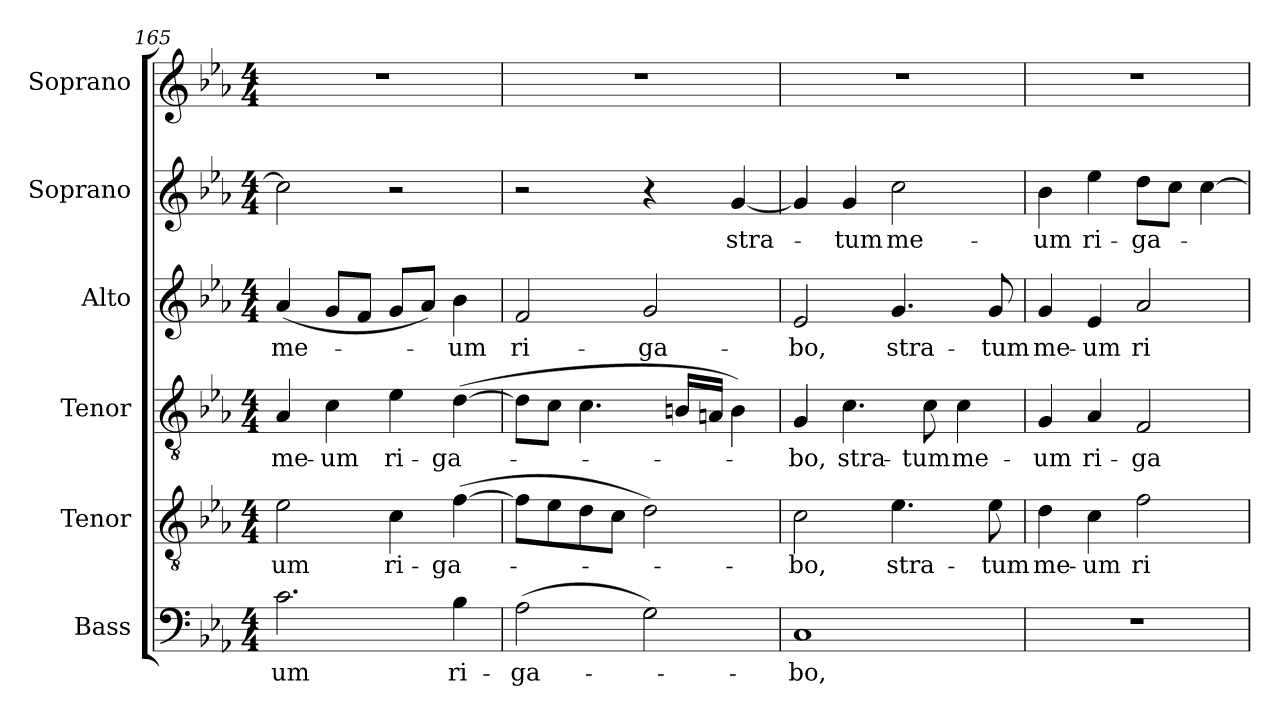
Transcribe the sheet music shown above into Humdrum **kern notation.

**kern	**text	**kern	**text	**kern	**text	**kern	**text	**kern	**text	**kern
*part6	*part6	*part5	*part5	*part4	*part4	*part3	*part3	*part2	*part2	*part1
*staff6	*staff6	*staff5	*staff5	*staff4	*staff4	*staff3	*staff3	*staff2	*staff2	*staff1
*I"Bass	*	*I"Tenor	*	*I"Tenor	*	*I"Alto	*	*I"Soprano	*	*I"Soprano
*I'B	*	*I'T	*	*I'T	*	*I'A	*	*I'S	*	*I'S
!!LO:LB:g=z
*clefF4	*	*clefGv2	*	*clefGv2	*	*clefG2	*	*clefG2	*	*clefG2
*	*	*ITrd7c12	*	*ITrd7c12	*	*	*	*	*	*
*k[b-e-a-]	*	*k[b-e-a-]	*	*k[b-e-a-]	*	*k[b-e-a-]	*	*k[b-e-a-]	*	*k[b-e-a-]
*E-:	*	*E-:	*	*E-:	*	*E-:	*	*E-:	*	*E-:
*M4/4	*	*M4/4	*	*M4/4	*	*M4/4	*	*M4/4	*	*M4/4
=165	=165	=165	=165	=165	=165	=165	=165	=165	=165	=165
!	!LO:LY:b:color=#000000	!	!	!	!	!	!	!	!	!
!	!	!	!LO:LY:b:color=#000000	!	!	!	!	!	!	!
!	!	!	!	!	!LO:LY:b:color=#000000	!	!	!	!	!
!	!	!	!	!	!	!	!LO:LY:b:color=#000000	!	!	!
2.ci\	-um	2E-i\	-um	4AA-i/	me-	(4a-i/	me-	2cci\]	.	1r
!	!	!	!	!	!LO:LY:b:color=#000000	!	!	!	!	!
.	.	.	.	4Ci\	-um	8gi/L	.	.	.	.
.	.	.	.	.	.	8fi/J	.	.	.	.
!	!	!	!LO:LY:b:color=#000000	!	!	!	!	!	!	!
!	!	!	!	!	!LO:LY:b:color=#000000	!	!	!	!	!
.	.	4Ci\	ri-	4E-i\	ri-	8gi/L	.	2r	.	.
.	.	.	.	.	.	8a-i/J)	.	.	.	.
!	!LO:LY:b:color=#000000	!	!	!	!	!	!	!	!	!
!	!	!	!LO:LY:b:color=#000000	!	!	!	!	!	!	!
!	!	!	!	!	!LO:LY:b:color=#000000	!	!	!	!	!
!	!	!	!	!	!	!	!LO:LY:b:color=#000000	!	!	!
4B-i\	ri-	([4Fi\	-ga-	([4Di\	-ga-	4b-i\	-um	.	.	.
=166	=166	=166	=166	=166	=166	=166	=166	=166	=166	=166
!	!LO:LY:b:color=#000000	!	!	!	!	!	!	!	!	!
!	!	!	!	!	!	!	!LO:LY:b:color=#000000	!	!	!
(2A-i\	-ga-	8Fi\L]	.	8Di\L]	.	2fi/	ri-	2r	.	1r
.	.	8E-i\	.	8Ci\J	.	.	.	.	.	.
.	.	8Di\	.	4.Ci\	.	.	.	.	.	.
.	.	8Ci\J	.	.	.	.	.	.	.	.
!	!	!	!	!	!	!	!LO:LY:b:color=#000000	!	!	!
2Gi\)	.	2Di\)	.	.	.	2gi/	-ga-	4r	.	.
.	.	.	.	16BBni/LL	.	.	.	.	.	.
.	.	.	.	16AAni/JJ	.	.	.	.	.	.
!	!	!	!	!	!	!	!	!	!LO:LY:b:color=#000000	!
.	.	.	.	4BBi\)	.	.	.	[4gi/	stra-	.
=167	=167	=167	=167	=167	=167	=167	=167	=167	=167	=167
!	!LO:LY:b:color=#000000	!	!	!	!	!	!	!	!	!
!	!	!	!LO:LY:b:color=#000000	!	!	!	!	!	!	!
!	!	!	!	!	!LO:LY:b:color=#000000	!	!	!	!	!
!	!	!	!	!	!	!	!LO:LY:b:color=#000000	!	!	!
1Ci	-bo,	2Ci\	-bo,	4GGi/	-bo,	2e-i/	-bo,	4gi/]	.	1r
!	!	!	!	!	!LO:LY:b:color=#000000	!	!	!	!	!
!	!	!	!	!	!	!	!	!	!LO:LY:b:color=#000000	!
.	.	.	.	4.Ci\	stra-	.	.	4gi/	-tum	.
!	!	!	!LO:LY:b:color=#000000	!	!	!	!	!	!	!
!	!	!	!	!	!	!	!LO:LY:b:color=#000000	!	!	!
!	!	!	!	!	!	!	!	!	!LO:LY:b:color=#000000	!
.	.	4.E-i\	stra-	.	.	4.gi/	stra-	2cci\	me-	.
!	!	!	!	!	!LO:LY:b:color=#000000	!	!	!	!	!
.	.	.	.	8Ci\	-tum	.	.	.	.	.
!	!	!	!	!	!LO:LY:b:color=#000000	!	!	!	!	!
.	.	.	.	4Ci\	me-	.	.	.	.	.
!	!	!	!LO:LY:b:color=#000000	!	!	!	!	!	!	!
!	!	!	!	!	!	!	!LO:LY:b:color=#000000	!	!	!
.	.	8E-i\	-tum	.	.	8gi/	-tum	.	.	.
=168	=168	=168	=168	=168	=168	=168	=168	=168	=168	=168
!	!	!	!LO:LY:b:color=#000000	!	!	!	!	!	!	!
!	!	!	!	!	!LO:LY:b:color=#000000	!	!	!	!	!
!	!	!	!	!	!	!	!LO:LY:b:color=#000000	!	!	!
!	!	!	!	!	!	!	!	!	!LO:LY:b:color=#000000	!
1r	.	4Di\	me-	4GGi/	-um	4gi/	me-	4b-i\	-um	1r
!	!	!	!LO:LY:b:color=#000000	!	!	!	!	!	!	!
!	!	!	!	!	!LO:LY:b:color=#000000	!	!	!	!	!
!	!	!	!	!	!	!	!LO:LY:b:color=#000000	!	!	!
!	!	!	!	!	!	!	!	!	!LO:LY:b:color=#000000	!
.	.	4Ci\	-um	4AA-i/	ri-	4e-i/	-um	4ee-i\	ri-	.
!	!	!	!LO:LY:b:color=#000000	!	!	!	!	!	!	!
!	!	!	!	!	!LO:LY:b:color=#000000	!	!	!	!	!
!	!	!	!	!	!	!	!LO:LY:b:color=#000000	!	!	!
!	!	!	!	!	!	!	!	!	!LO:LY:b:color=#000000	!
.	.	2Fi\	ri-	2FFi/	-ga-	2a-i/	ri-	8ddi\L	-ga-	.
.	.	.	.	.	.	.	.	8cci\J	.	.
.	.	.	.	.	.	.	.	[4cci\	.	.
=	=	=	=	=	=	=	=	=	=	=
*-	*-	*-	*-	*-	*-	*-	*-	*-	*-	*-
